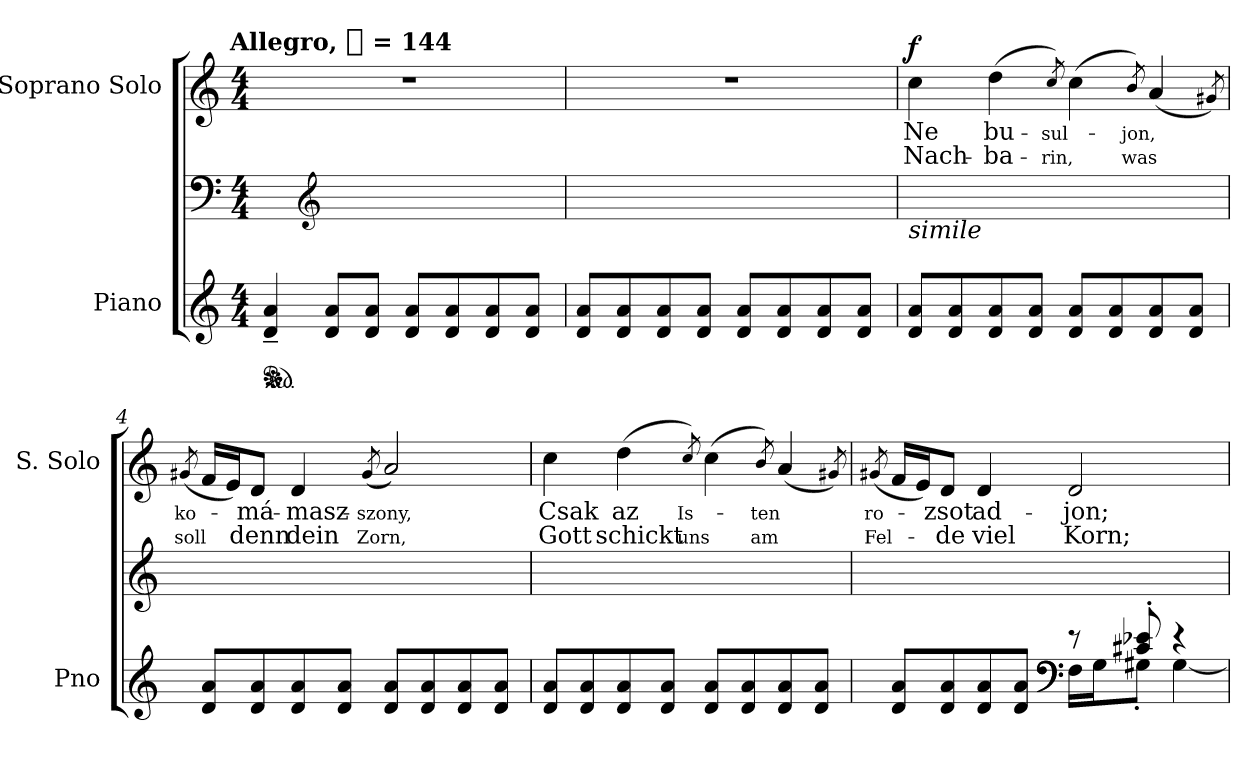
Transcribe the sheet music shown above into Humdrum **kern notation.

**kern	**kern	**kern	**text	**text	**dynam
*part2	*part2	*part1	*part1	*part1	*part1
*staff3	*staff2	*staff1	*staff1	*staff1	*staff1
*I"Piano	*	*I"Soprano Solo	*	*	*
*I'Pno	*	*I'S. Solo	*	*	*
*clefG2	*clefF4	*clefG2	*	*	*
*k[]	*k[]	*k[]	*	*	*
*C:	*C:	*C:	*	*	*
!!LO:TX:omd:t=Allegro, [quarter] = 144
*M4/4	*M4/4	*M4/4	*	*	*
*MM144	*MM144	*MM144	*	*	*
*ped	*	*	*	*	*
*Xped	*	*	*	*	*
=1	=1	=1	=1	=1	=1
4d~ 4a~	4ryy	1r	.	.	.
*	*clefG2	*	*	*	*
8d 8aL	8ryy	.	.	.	.
8d 8aJ	8ryy	.	.	.	.
8d 8aL	8ryy	.	.	.	.
8d 8a	8ryy	.	.	.	.
8d 8a	4ryy	.	.	.	.
8d 8aJ	.	.	.	.	.
=2	=2	=2	=2	=2	=2
8d 8aL	8ryy	1r	.	.	.
8d 8a	8ryy	.	.	.	.
8d 8a	8ryy	.	.	.	.
8d 8aJ	8ryy	.	.	.	.
8d 8aL	8ryy	.	.	.	.
8d 8a	8ryy	.	.	.	.
8d 8a	4ryy	.	.	.	.
8d 8aJ	.	.	.	.	.
=3	=3	=3	=3	=3	=3
!	!LO:TX:b:i:t=simile	!	!	!	!
!	!	!	!	!LO:LY:i	!LO:DY:a
8d 8aL	8ryy	4cc	Ne	Nach-	f
8d 8a	8ryy	.	.	.	.
!	!	!	!	!LO:LY:i	!
8d 8a	8ryy	(4dd	bu-	-ba-	.
8d 8aJ	8ryy	.	.	.	.
!	!	!	!	!LO:LY:i	!
.	.	8qcc/)	-sul-	-rin,	.
8d 8aL	8ryy	(4cc	.	.	.
8d 8a	8ryy	.	.	.	.
!	!	!	!	!LO:LY:i	!
.	.	8qb/)	-jon,	was	.
8d 8a	4ryy	(4a	.	.	.
8d 8aJ	.	.	.	.	.
.	.	8qg#X/)	.	.	.
=4	=4	=4	=4	=4	=4
!	!	!	!	!LO:LY:i	!
.	.	(8qg#X/	ko-	soll	.
8d 8aL	1ryy	16fLL	.	.	.
.	.	16eJ)	.	.	.
!	!	!	!	!LO:LY:i	!
8d 8a	.	8dJ	-má-	denn	.
!	!	!	!	!LO:LY:i	!
8d 8a	.	4d	-masz-	dein	.
8d 8aJ	.	.	.	.	.
!	!	!	!	!LO:LY:i	!
.	.	(8qg#/	-szony,	Zorn,	.
8d 8aL	.	2a)	.	.	.
8d 8a	.	.	.	.	.
8d 8a	.	.	.	.	.
8d 8aJ	.	.	.	.	.
=5	=5	=5	=5	=5	=5
!	!	!	!	!LO:LY:i	!
8d 8aL	1ryy	4cc	Csak	Gott	.
8d 8a	.	.	.	.	.
!	!	!	!	!LO:LY:i	!
8d 8a	.	(4dd	az	schickt	.
8d 8aJ	.	.	.	.	.
!	!	!	!	!LO:LY:i	!
.	.	8qcc/)	Is-	uns	.
8d 8aL	.	(4cc	.	.	.
8d 8a	.	.	.	.	.
!	!	!	!	!LO:LY:i	!
.	.	8qb/)	-ten	am	.
8d 8a	.	(4a	.	.	.
8d 8aJ	.	.	.	.	.
.	.	8qg#X/)	.	.	.
=6	=6	=6	=6	=6	=6
!	!	!	!	!LO:LY:i	!
.	.	(8qg#X/	ro-	Fel-	.
*^	*	*	*	*	*
8d 8aL	2ryy	1ryy	16fLL	.	.	.
.	.	.	16eJ)	.	.	.
!	!	!	!	!	!LO:LY:i	!
8d 8a	.	.	8dJ	-zsot	-de	.
!	!	!	!	!	!LO:LY:i	!
8d 8a	.	.	4d	ad-	viel	.
8d 8aJ	.	.	.	.	.	.
*clefF4	*	*	*	*	*	*
!	!	!	!	!	!LO:LY:i	!
8r	16FLL	.	2d	-jon;	Korn;	.
.	16GJ	.	.	.	.	.
8c#X' 8e-X'	8G#X'J	.	.	.	.	.
4r	[4G#	.	.	.	.	.
*v	*v	*	*	*	*	*
=	=	=	=	=	=
*-	*-	*-	*-	*-	*-
